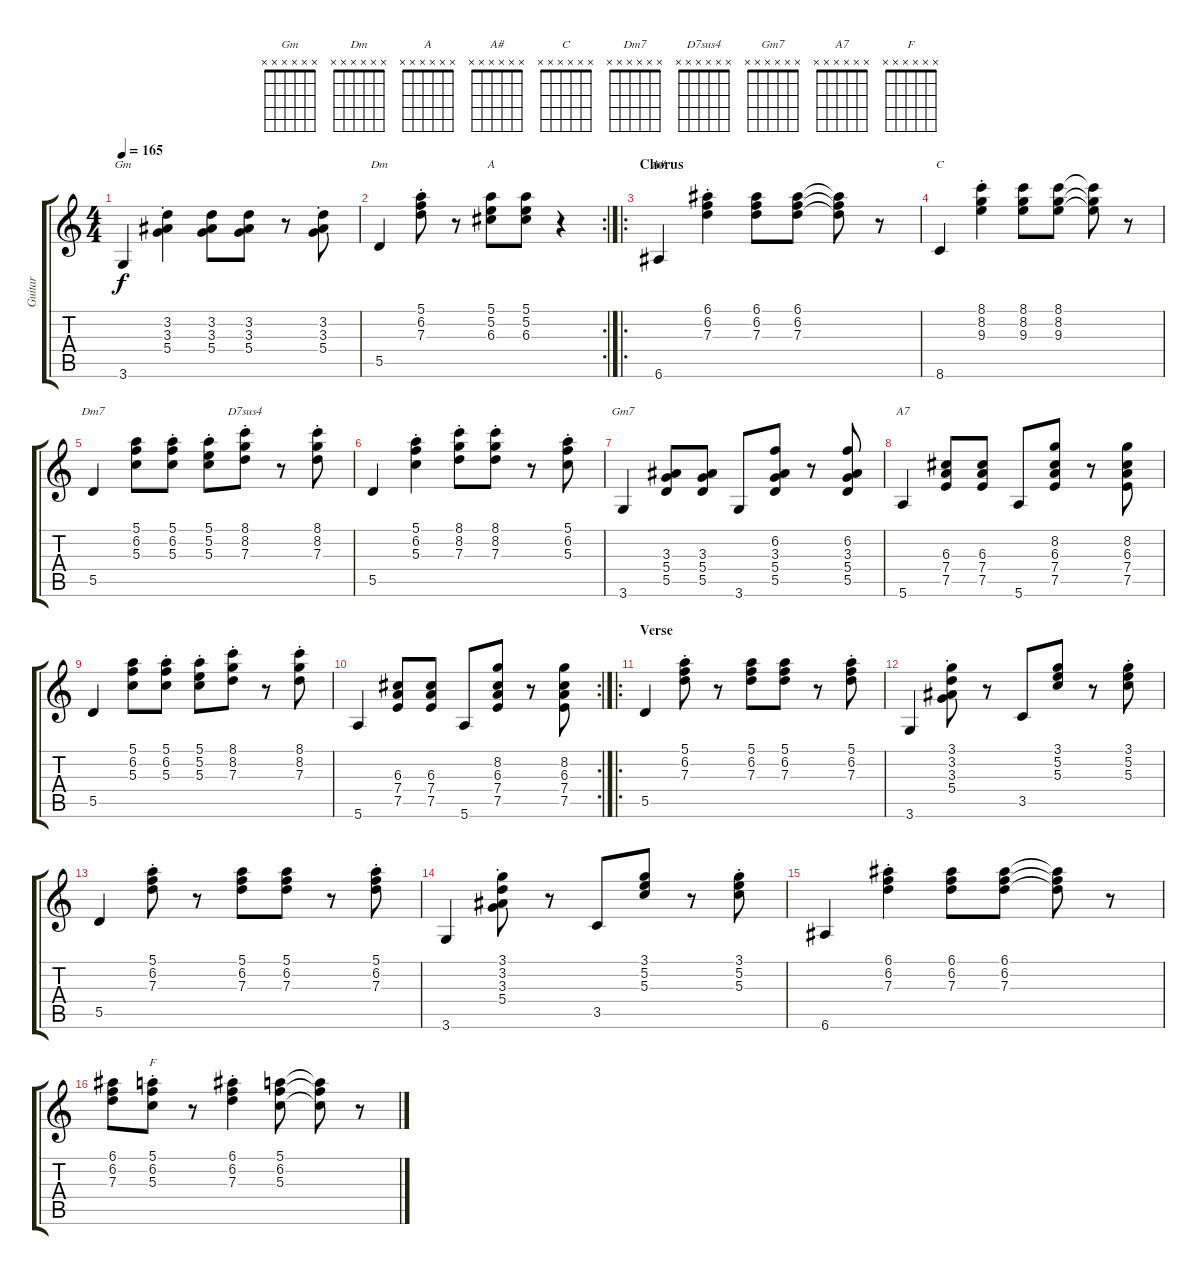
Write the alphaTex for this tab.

\track ("Guitar" "Guitar") {instrument acousticguitarsteel}
\staff {score tabs}
\tuning (E4 B3 G3 D3 A2 E2) {hide}
\chord ("Gm" x x x x x x) {firstfret 0}
\chord ("Dm" x x x x x x) {firstfret 0}
\chord ("A" x x x x x x) {firstfret 0}
\chord ("A#" x x x x x x) {firstfret 0}
\chord ("C" x x x x x x) {firstfret 0}
\chord ("Dm7" x x x x x x) {firstfret 0}
\chord ("D7sus4" x x x x x x) {firstfret 0}
\chord ("Gm7" x x x x x x) {firstfret 0}
\chord ("A7" x x x x x x) {firstfret 0}
\chord ("F" x x x x x x) {firstfret 0}
\ts (4 4)
\tempo 165
\clef g2
\ks c
3.6.4{ch "Gm" dy f} (3.2{st} 3.3{st} 5.4{st}).4 (3.2 3.3 5.4).8 (3.2 3.3 5.4).8 r.8 (3.2{st} 3.3{st} 5.4{st}).8 |
\rc 2
5.5.4{ch "Dm"} (5.1{st} 6.2{st} 7.3{st}).8 r.8 (5.1 5.2 6.3).8{ch "A"} (5.1 5.2 6.3).8 r.4 |
\ro
\section ("" "Chorus")
6.6.4{ch "A#"} (6.1{st} 6.2{st} 7.3{st}).4 (6.1 6.2 7.3).8 (6.1 6.2 7.3).8 (6.1{t} 6.2{t} 7.3{t}).8 r.8 |
8.6.4{ch "C"} (8.1{st} 8.2{st} 9.3{st}).4 (8.1 8.2 9.3).8 (8.1 8.2 9.3).8 (8.1{t} 8.2{t} 9.3{t}).8 r.8 |
5.5.4{ch "Dm7"} (5.1 6.2 5.3).8 (5.1{st} 6.2{st} 5.3{st}).8 (5.1{st} 5.2{st} 5.3{st}).8 (8.1{st} 8.2{st} 7.3{st}).8{ch "D7sus4"} r.8 (8.1{st} 8.2{st} 7.3{st}).8 |
5.5.4 (5.1{st} 6.2{st} 5.3{st}).4 (8.1{st} 8.2{st} 7.3{st}).8 (8.1{st} 8.2{st} 7.3{st}).8 r.8 (5.1{st} 6.2{st} 5.3{st}).8 |
3.6.4{ch "Gm7"} (3.3 5.4 5.5).8 (3.3 5.4 5.5).8 3.6.8 (6.2 3.3 5.4 5.5).8 r.8 (6.2 3.3 5.4 5.5).8 |
5.6.4{ch "A7"} (6.3 7.4 7.5).8 (6.3 7.4 7.5).8 5.6.8 (8.2 6.3 7.4 7.5).8 r.8 (8.2 6.3 7.4 7.5).8 |
5.5.4 (5.1 6.2 5.3).8 (5.1{st} 6.2{st} 5.3{st}).8 (5.1{st} 5.2{st} 5.3{st}).8 (8.1{st} 8.2{st} 7.3{st}).8 r.8 (8.1{st} 8.2{st} 7.3{st}).8 |
\rc 2
5.6.4 (6.3 7.4 7.5).8 (6.3 7.4 7.5).8 5.6.8 (8.2 6.3 7.4 7.5).8 r.8 (8.2 6.3 7.4 7.5).8 |
\ro
\section ("" "Verse")
5.5.4 (5.1{st} 6.2{st} 7.3{st}).8 r.8 (5.1 6.2 7.3).8 (5.1 6.2 7.3).8 r.8 (5.1{st} 6.2{st} 7.3{st}).8 |
3.6.4 (3.1{st} 3.2{st} 3.3{st} 5.4{st}).8 r.8 3.5.8 (3.1 5.2 5.3).8 r.8 (3.1{st} 5.2{st} 5.3{st}).8 |
5.5.4 (5.1{st} 6.2{st} 7.3{st}).8 r.8 (5.1 6.2 7.3).8 (5.1 6.2 7.3).8 r.8 (5.1{st} 6.2{st} 7.3{st}).8 |
3.6.4 (3.1{st} 3.2{st} 3.3{st} 5.4{st}).8 r.8 3.5.8 (3.1 5.2 5.3).8 r.8 (3.1{st} 5.2{st} 5.3{st}).8 |
6.6.4 (6.1{st} 6.2{st} 7.3{st}).4 (6.1 6.2 7.3).8 (6.1 6.2 7.3).8 (6.1{t} 6.2{t} 7.3{t}).8 r.8 |
(6.1 6.2 7.3).8 (5.1{st} 6.2{st} 5.3{st}).8{ch "F"} r.8 (6.1{st} 6.2{st} 7.3{st}).4 (5.1 6.2 5.3).8 (5.1{t} 6.2{t} 5.3{t}).8 r.8
